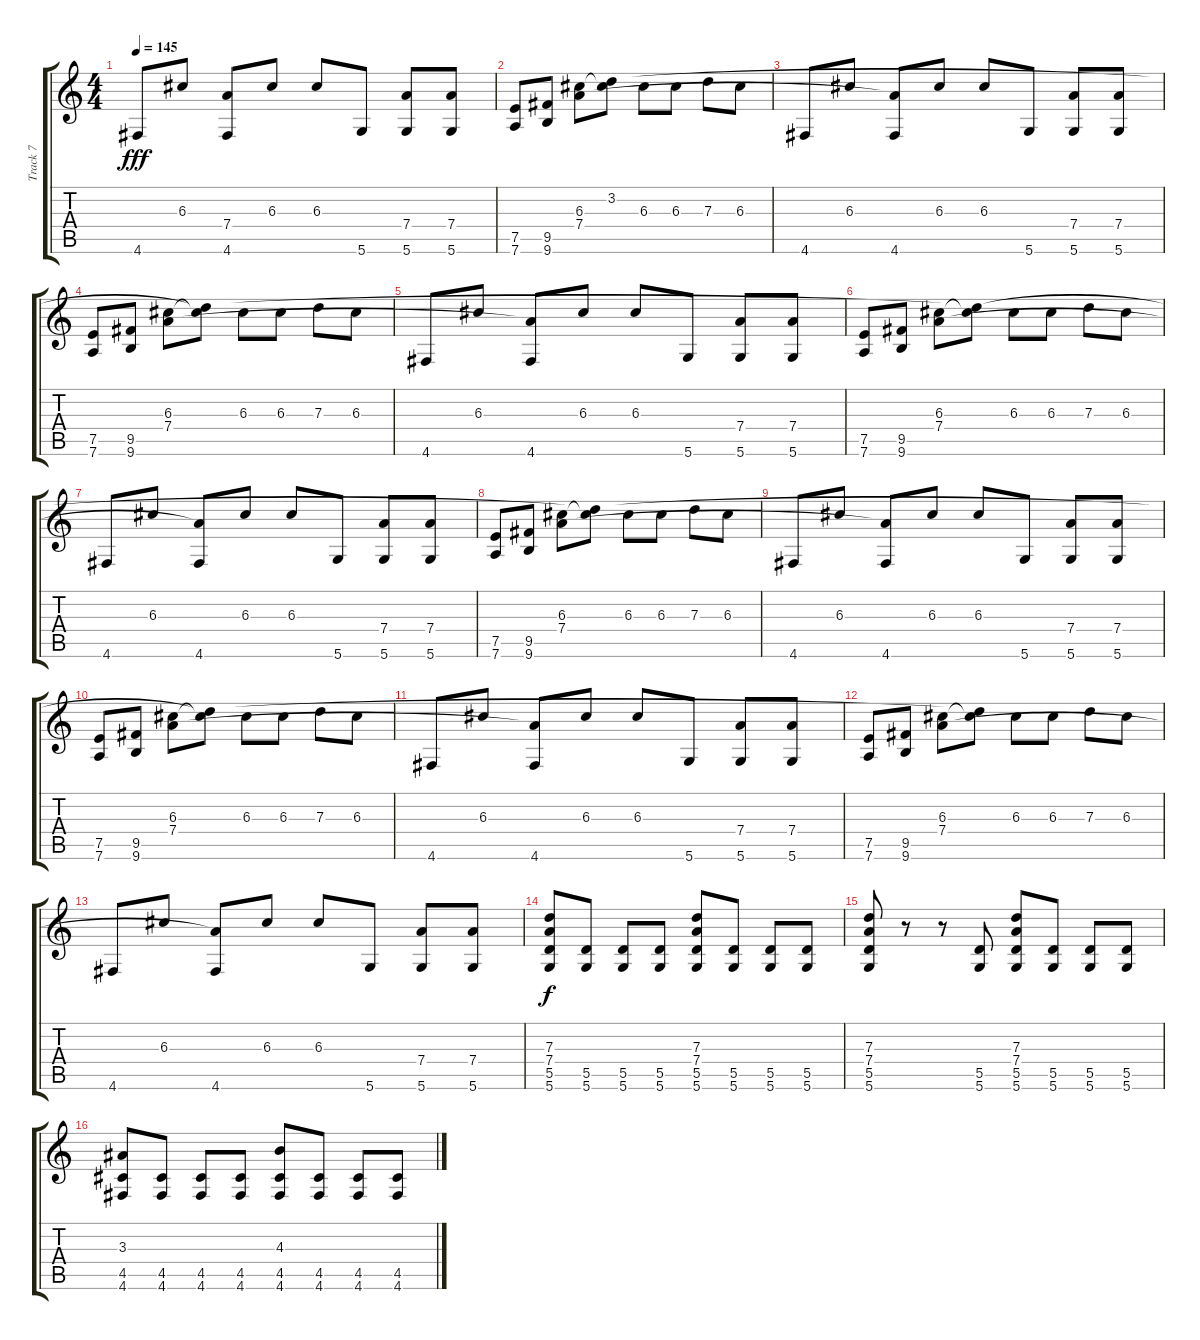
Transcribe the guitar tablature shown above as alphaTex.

\track ("Track 7" "Track 7") {instrument overdrivenguitar}
\staff {score tabs}
\tuning (E4 B3 G3 D3 A2 D2) {hide}
\ts (4 4)
\tempo 145
\clef g2
\ks c
4.6.8{dy fff} 6.3.8 (7.4{t} 4.6).8 6.3.8 6.3.8 5.6.8 (7.4 5.6).8 (7.4 5.6).8 |
(7.5 7.6).8 (9.5 9.6).8 (6.3 7.4).8 (3.2{t} 6.3{t}).8 6.3.8 6.3.8 7.3.8 6.3.8 |
4.6.8 6.3.8 (7.4{t} 4.6).8 6.3.8 6.3.8 5.6.8 (7.4 5.6).8 (7.4 5.6).8 |
(7.5 7.6).8 (9.5 9.6).8 (6.3 7.4).8 (3.2{t} 6.3{t}).8 6.3.8 6.3.8 7.3.8 6.3.8 |
4.6.8 6.3.8 (7.4{t} 4.6).8 6.3.8 6.3.8 5.6.8 (7.4 5.6).8 (7.4 5.6).8 |
(7.5 7.6).8 (9.5 9.6).8 (6.3 7.4).8 (3.2{t} 6.3{t}).8 6.3.8 6.3.8 7.3.8 6.3.8 |
4.6.8 6.3.8 (7.4{t} 4.6).8 6.3.8 6.3.8 5.6.8 (7.4 5.6).8 (7.4 5.6).8 |
(7.5 7.6).8 (9.5 9.6).8 (6.3 7.4).8 (3.2{t} 6.3{t}).8 6.3.8 6.3.8 7.3.8 6.3.8 |
4.6.8 6.3.8 (7.4{t} 4.6).8 6.3.8 6.3.8 5.6.8 (7.4 5.6).8 (7.4 5.6).8 |
(7.5 7.6).8 (9.5 9.6).8 (6.3 7.4).8 (3.2{t} 6.3{t}).8 6.3.8 6.3.8 7.3.8 6.3.8 |
4.6.8 6.3.8 (7.4{t} 4.6).8 6.3.8 6.3.8 5.6.8 (7.4 5.6).8 (7.4 5.6).8 |
(7.5 7.6).8 (9.5 9.6).8 (6.3 7.4).8 (3.2{t} 6.3{t}).8 6.3.8 6.3.8 7.3.8 6.3.8 |
4.6.8 6.3.8 (7.4{t} 4.6).8 6.3.8 6.3.8 5.6.8 (7.4 5.6).8 (7.4 5.6).8 |
(7.3 7.4 5.5 5.6).8{dy f} (5.5 5.6).8 (5.5 5.6).8 (5.5 5.6).8 (7.3 7.4 5.5 5.6).8 (5.5 5.6).8 (5.5 5.6).8 (5.5 5.6).8 |
(7.3 7.4 5.5 5.6).8 r.8 r.8 (5.5 5.6).8 (7.3 7.4 5.5 5.6).8 (5.5 5.6).8 (5.5 5.6).8 (5.5 5.6).8 |
(3.3 4.5 4.6).8 (4.5 4.6).8 (4.5 4.6).8 (4.5 4.6).8 (4.3 4.5 4.6).8 (4.5 4.6).8 (4.5 4.6).8 (4.5 4.6).8
